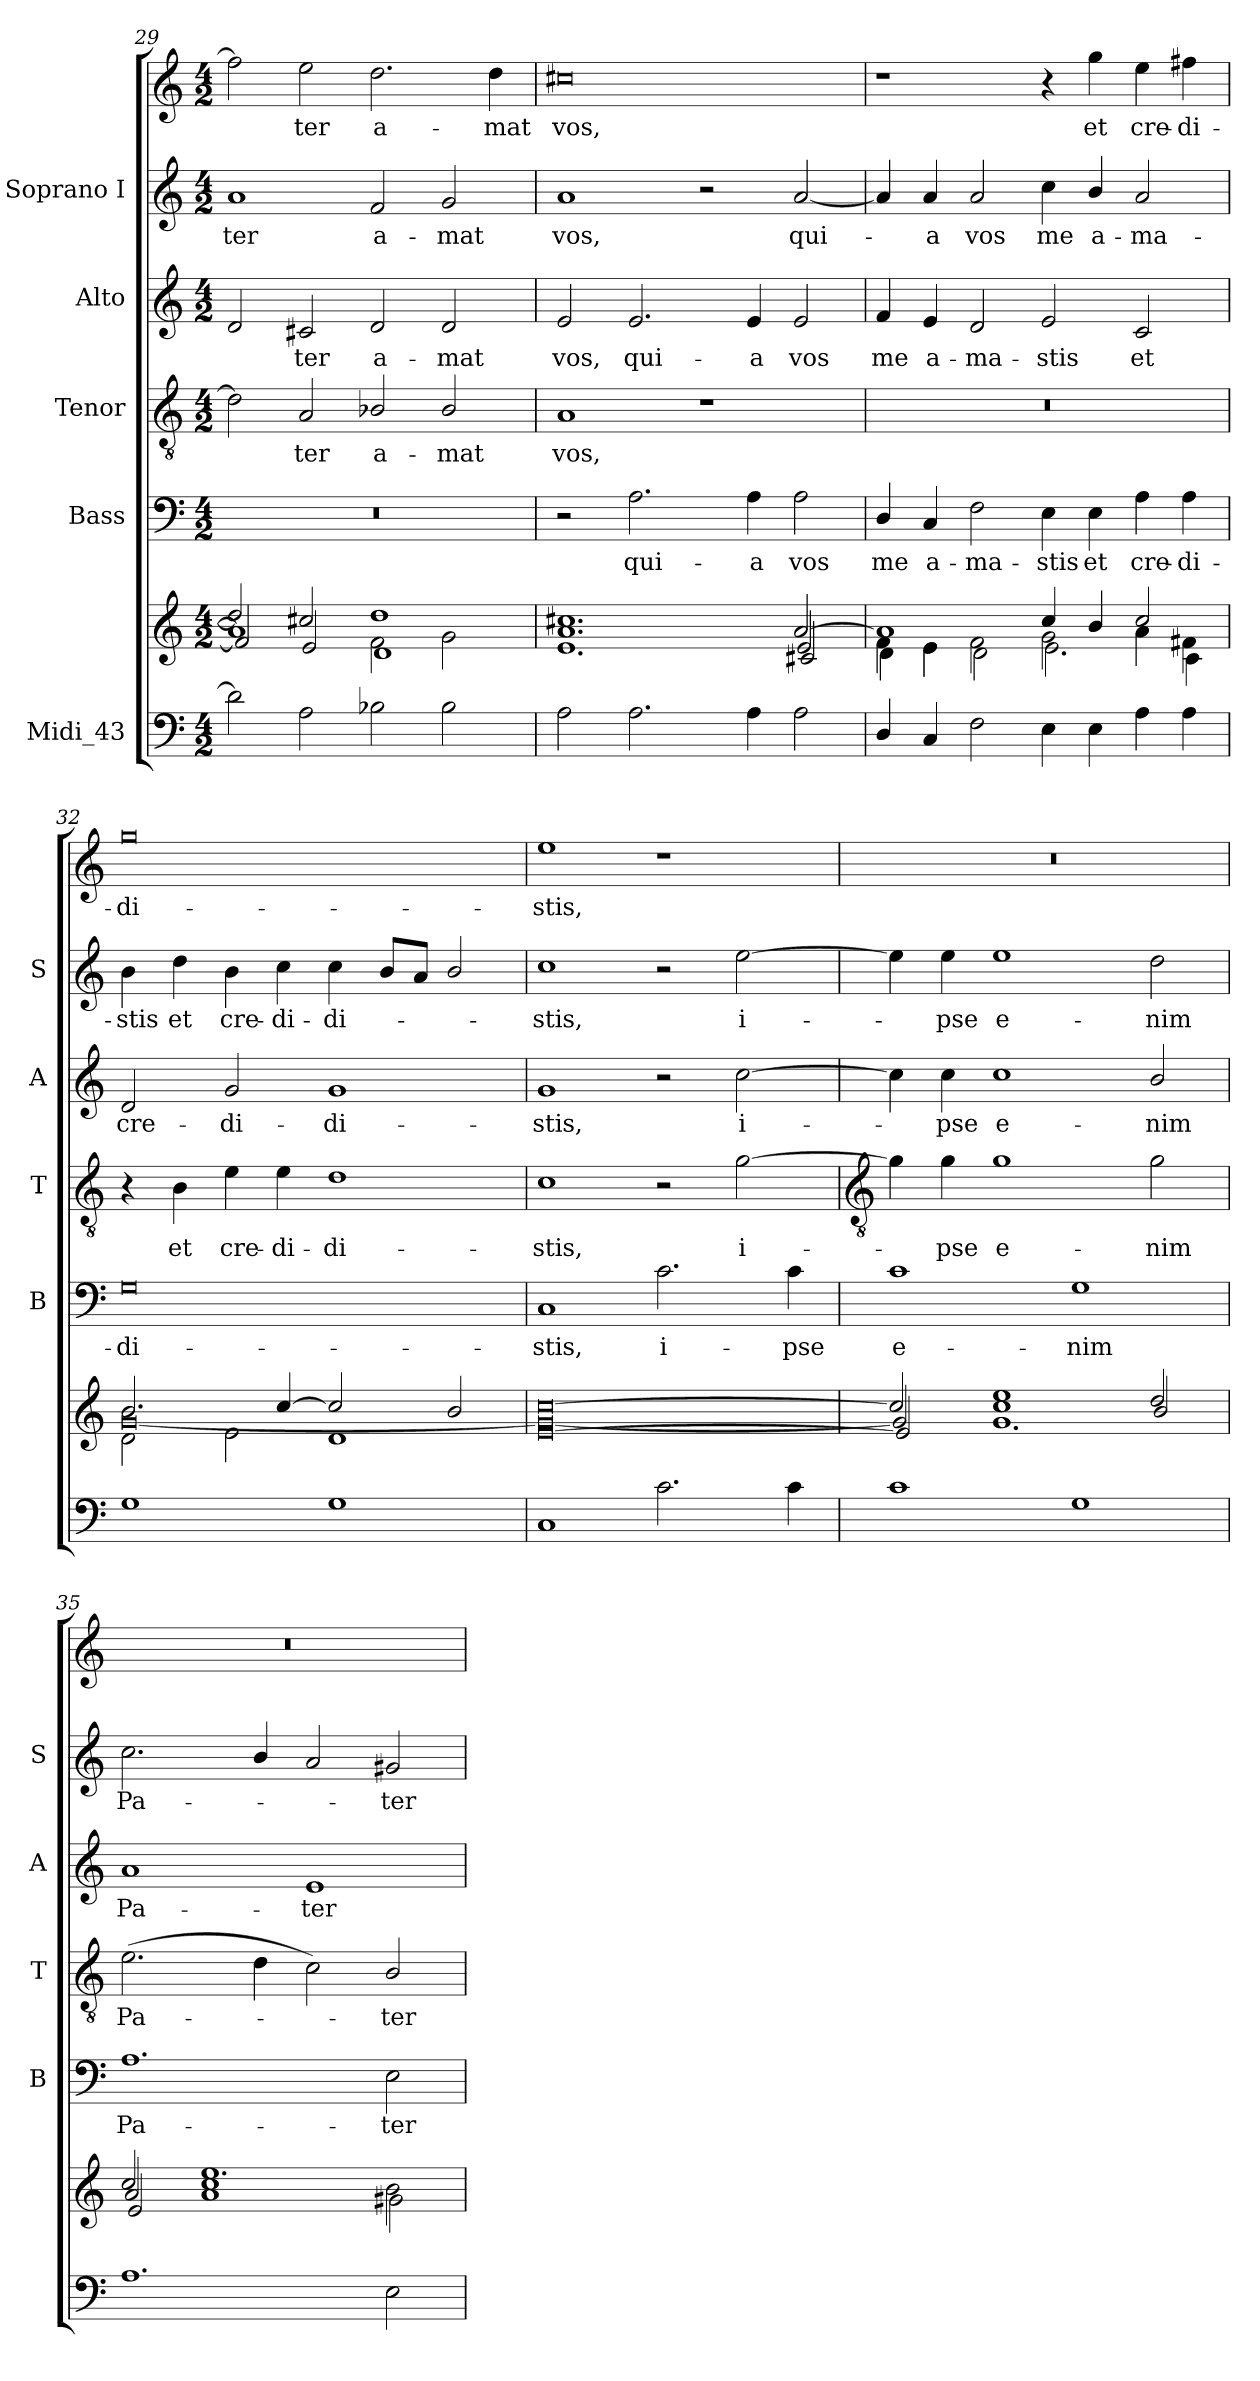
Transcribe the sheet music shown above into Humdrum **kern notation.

**kern	**kern	**kern	**text	**kern	**text	**kern	**text	**kern	**text	**kern	**text
*part5	*part5	*part4	*part4	*part3	*part3	*part2	*part2	*part1	*part1	*part1	*part1
*staff7	*staff6	*staff5	*staff5	*staff4	*staff4	*staff3	*staff3	*staff2	*staff2	*staff1	*staff1
*I"Midi_43	*	*I"Bass	*	*I"Tenor	*	*I"Alto	*	*I"Soprano I	*	*	*
*	*	*I'B	*	*I'T	*	*I'A	*	*I'S	*	*	*
!!LO:LB:g=z
*clefF4	*clefG2	*clefF4	*	*clefGv2	*	*clefG2	*	*clefG2	*	*clefG2	*
*k[]	*k[]	*k[]	*	*k[]	*	*k[]	*	*k[]	*	*k[]	*
*C:	*C:	*C:	*	*C:	*	*C:	*	*C:	*	*C:	*
*M4/2	*M4/2	*M4/2	*	*M4/2	*	*M4/2	*	*M4/2	*	*M4/2	*
=29	=29	=29	=29	=29	=29	=29	=29	=29	=29	=29	=29
*	*^	*	*	*	*	*	*	*	*	*	*
*	*	*^	*	*	*	*	*	*	*	*	*	*
!	!	!	!	!	!	!	!	!	!	!	!LO:LY:b	!	!
2d]	2dd/]	1a\]	2f/]	0r	.	2d]	.	2d	.	1a	ter	2ff]	.
!	!	!	!	!	!	!	!LO:LY:b	!	!LO:LY:b	!	!	!	!LO:LY:b
2A	2cc#X/	.	2e/	.	.	2A	ter	2c#X	ter	.	.	2ee	-ter
!	!	!	!	!	!	!	!LO:LY:b	!	!LO:LY:b	!	!LO:LY:b	!	!LO:LY:b
2B-X	1dd/	2f\	1d\	.	.	2B-X/	a-	2d	a-	2f	a-	2.dd	a-
!	!	!	!	!	!	!	!LO:LY:b	!	!LO:LY:b	!	!LO:LY:b	!	!
2B-	.	2g\	.	.	.	2B-/	-mat	2d	-mat	2g	-mat	.	.
!	!	!	!	!	!	!	!	!	!	!	!	!	!LO:LY:b
.	.	.	.	.	.	.	.	.	.	.	.	4dd	-mat
=30	=30	=30	=30	=30	=30	=30	=30	=30	=30	=30	=30	=30	=30
!	!	!	!	!	!	!	!LO:LY:b	!	!LO:LY:b	!	!LO:LY:b	!	!LO:LY:b
2A	1.cc#X/	1.a\	1.e\	2r	.	1A	vos,	2e	vos,	1a	vos,	0cc#X	vos,
!	!	!	!	!	!LO:LY:b	!	!	!	!LO:LY:b	!	!	!	!
2.A	.	.	.	2.A	qui-	.	.	2.e	qui-	.	.	.	.
.	.	.	.	.	.	1r	.	.	.	2r	.	.	.
!	!	!	!	!	!LO:LY:b	!	!	!	!LO:LY:b	!	!	!	!
4A	.	.	.	4A	-a	.	.	4e	-a	.	.	.	.
!	!	!	!	!	!LO:LY:b	!	!	!	!LO:LY:b	!	!LO:LY:b	!	!
2A	[2a/	2e/	2c#X/	2A	vos	.	.	2e	vos	[2a	qui-	.	.
=31	=31	=31	=31	=31	=31	=31	=31	=31	=31	=31	=31	=31	=31
!	!	!	!	!	!LO:LY:b	!	!	!	!LO:LY:b	!	!	!	!
4D/	1a/]	4f\	4d\	4D/	me	0r	.	4f	me	4a]	.	1r	.
!	!	!	!	!	!LO:LY:b	!	!	!	!LO:LY:b	!	!LO:LY:b	!	!
4C	.	4e\	4e\	4C	a-	.	.	4e	a-	4a	-a	.	.
!	!	!	!	!	!LO:LY:b	!	!	!	!LO:LY:b	!	!LO:LY:b	!	!
2F	.	2f\	2d\	2F	-ma-	.	.	2d	-ma-	2a	vos	.	.
!	!	!	!	!	!LO:LY:b	!	!	!	!LO:LY:b	!	!LO:LY:b	!	!
4E	4cc/	2g\	2.e\	4E	-stis	.	.	2e	-stis	4cc	me	4r	.
!	!	!	!	!	!LO:LY:b	!	!	!	!	!	!LO:LY:b	!	!LO:LY:b
4E	4b/	.	.	4E	et	.	.	.	.	4b/	a-	4gg	et
!	!	!	!	!	!LO:LY:b	!	!	!	!LO:LY:b	!	!LO:LY:b	!	!LO:LY:b
4A	2cc/	4a\	.	4A	cre-	.	.	2c	et	2a	-ma-	4ee	cre-
!	!	!	!	!	!LO:LY:b	!	!	!	!	!	!	!	!LO:LY:b
4A	.	4f#X\	4c\	4A	-di-	.	.	.	.	.	.	4ff#X	-di-
=32	=32	=32	=32	=32	=32	=32	=32	=32	=32	=32	=32	=32	=32
!	!	!	!	!	!LO:LY:b	!	!	!	!LO:LY:b	!	!LO:LY:b	!	!LO:LY:b
1G	2.b/	[0g\	2d\	0G	-di-	4r	.	2d	cre-	4b	-stis	0gg	-di-
!	!	!	!	!	!	!	!LO:LY:b	!	!	!	!LO:LY:b	!	!
.	.	.	.	.	.	4B	et	.	.	4dd	et	.	.
!	!	!	!	!	!	!	!LO:LY:b	!	!LO:LY:b	!	!LO:LY:b	!	!
.	.	.	2e\	.	.	4e	cre-	2g	-di-	4b	cre-	.	.
!	!	!	!	!	!	!	!LO:LY:b	!	!	!	!LO:LY:b	!	!
.	[4cc/	.	.	.	.	4e	-di-	.	.	4cc	-di-	.	.
!	!	!	!	!	!	!	!LO:LY:b	!	!LO:LY:b	!	!LO:LY:b	!	!
1G	2cc/]	.	1d\	.	.	1d	-di-	1g	-di-	4cc	-di-	.	.
.	.	.	.	.	.	.	.	.	.	8bL	.	.	.
.	.	.	.	.	.	.	.	.	.	8aJ	.	.	.
.	2b/	.	.	.	.	.	.	.	.	2b/	.	.	.
=33	=33	=33	=33	=33	=33	=33	=33	=33	=33	=33	=33	=33	=33
!	!	!	!	!	!LO:LY:b	!	!LO:LY:b	!	!LO:LY:b	!	!LO:LY:b	!	!LO:LY:b
1C	[0cc/	0g\_	[0e\	1C	-stis,	1c	-stis,	1g	-stis,	1cc	stis,	1ee	stis,
!	!	!	!	!	!LO:LY:b	!	!	!	!	!	!	!	!
2.c	.	.	.	2.c	i-	2r	.	2r	.	2r	.	1r	.
!	!	!	!	!	!	!	!LO:LY:b	!	!LO:LY:b	!	!LO:LY:b	!	!
.	.	.	.	.	.	[2g	i-	[2cc	i-	[2ee	i-	.	.
!	!	!	!	!	!LO:LY:b	!	!	!	!	!	!	!	!
4c	.	.	.	4c	-pse	.	.	.	.	.	.	.	.
!!LO:LB:g=z
=34	=34	=34	=34	=34	=34	=34	=34	=34	=34	=34	=34	=34	=34
*	*	*	*	*	*	*clefGv2	*	*	*	*	*	*	*
!	!	!	!	!	!LO:LY:b	!	!	!	!	!	!	!	!
1c	2cc/]	2g/]	2e/]	1c	e-	4g]	.	4cc]	.	4ee]	.	0r	.
!	!	!	!	!	!	!	!LO:LY:b	!	!LO:LY:b	!	!LO:LY:b	!	!
.	.	.	.	.	.	4g	pse	4cc	pse	4ee	pse	.	.
!	!	!	!	!	!	!	!LO:LY:b	!	!LO:LY:b	!	!LO:LY:b	!	!
.	1ee/	1cc\	1.g\	.	.	1g	e-	1cc	e-	1ee	e-	.	.
!	!	!	!	!	!LO:LY:b	!	!	!	!	!	!	!	!
1G	.	.	.	1G	-nim	.	.	.	.	.	.	.	.
!	!	!	!	!	!	!	!LO:LY:b	!	!LO:LY:b	!	!LO:LY:b	!	!
.	2dd/	2b/	.	.	.	2g	-nim	2b/	-nim	2dd	-nim	.	.
=35	=35	=35	=35	=35	=35	=35	=35	=35	=35	=35	=35	=35	=35
!	!	!	!	!	!LO:LY:b	!	!LO:LY:b	!	!LO:LY:b	!	!LO:LY:b	!	!
1.A	2cc/	2a/	2e/	1.A	Pa-	(>2.e	Pa-	1a	Pa-	2.cc	Pa-	0r	.
.	1.ee/	1cc\	1a\	.	.	.	.	.	.	.	.	.	.
.	.	.	.	.	.	4d	.	.	.	4b/	.	.	.
!	!	!	!	!	!	!	!	!	!LO:LY:b	!	!	!	!
.	.	.	.	.	.	2c)	.	1e	-ter	2a	.	.	.
!	!	!	!	!	!LO:LY:b	!	!LO:LY:b	!	!	!	!LO:LY:b	!	!
2E	.	2b\	2g#X\	2E	-ter	2B/	ter	.	.	2g#X	ter	.	.
*	*v	*v	*v	*	*	*	*	*	*	*	*	*	*
=	=	=	=	=	=	=	=	=	=	=	=
*-	*-	*-	*-	*-	*-	*-	*-	*-	*-	*-	*-
